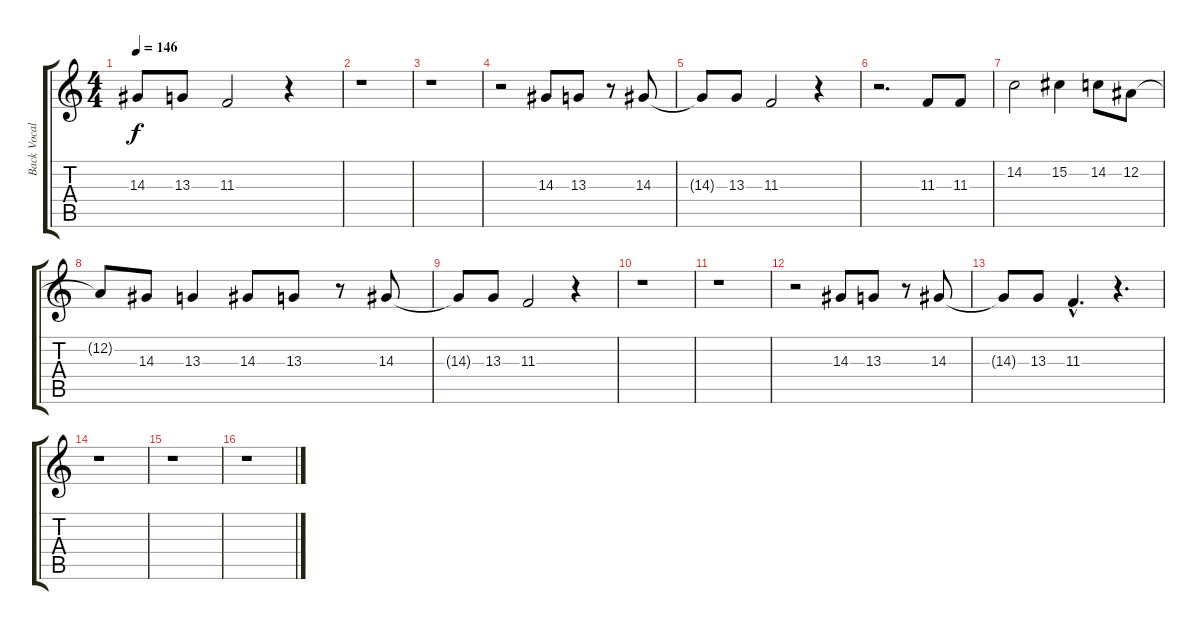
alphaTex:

\track ("Back Vocal" "Back Vocal") {instrument viola}
\staff {score tabs}
\tuning (Eb4 Bb3 Gb3 Db3 Ab2 Eb2) {hide}
\ts (4 4)
\tempo 146
\clef g2
\ks c
14.3{t}.8{dy f} 13.3.8 11.3.2 r.4 |
r.1 |
r.1 |
r.2 14.3.8 13.3.8 r.8 14.3.8 |
14.3{t}.8 13.3.8 11.3.2 r.4 |
r.2{d} 11.3.8 11.3.8 |
14.2.2 15.2.4 14.2.8 12.2.8 |
12.2{t}.8 14.3.8 13.3.4 14.3.8 13.3.8 r.8 14.3.8 |
14.3{t}.8 13.3.8 11.3.2 r.4 |
r.1 |
r.1 |
r.2 14.3.8 13.3.8 r.8 14.3.8 |
14.3{t}.8 13.3.8 11.3{hac}.4{d} r.4{d} |
r.1 |
r.1 |
r.1
